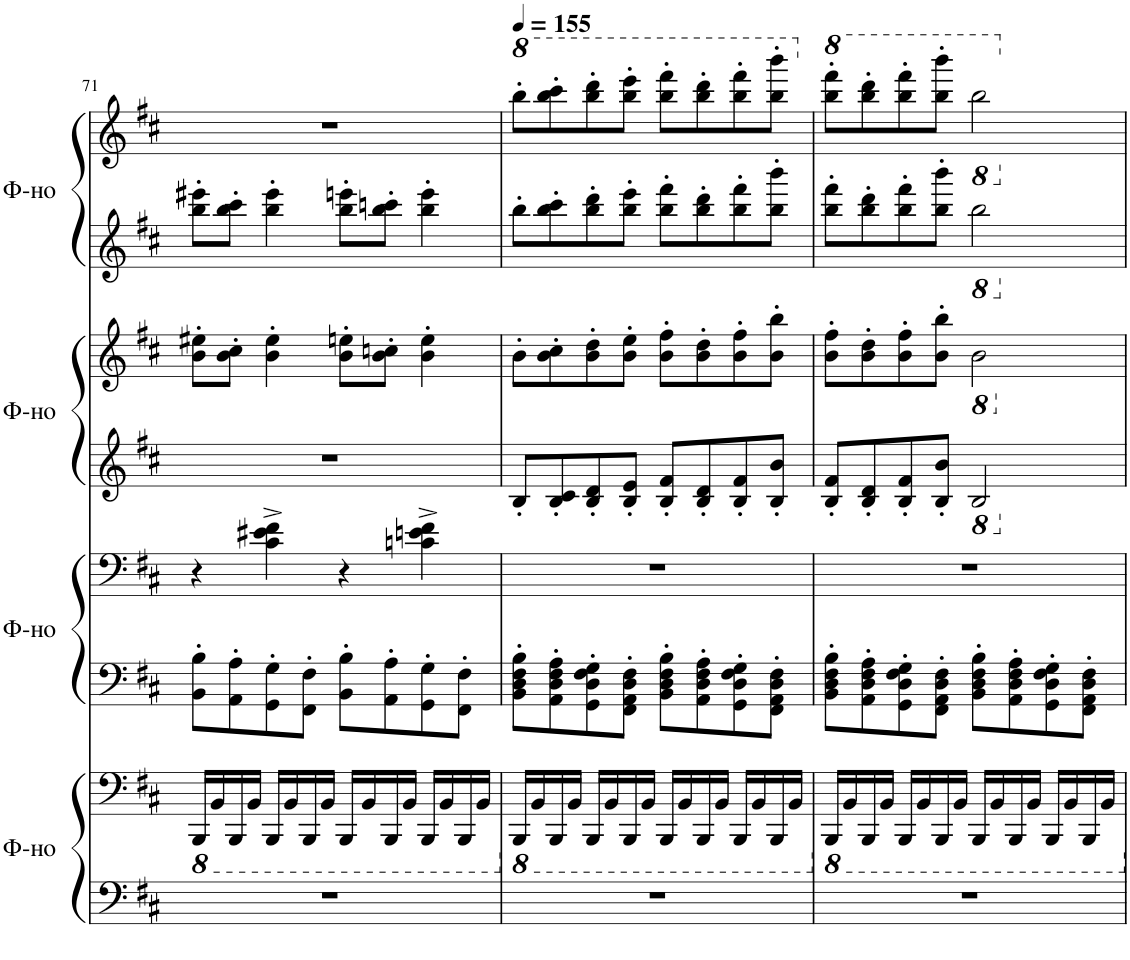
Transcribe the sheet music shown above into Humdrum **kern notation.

**kern	**kern	**kern	**kern	**kern	**kern	**kern	**kern
*part4	*part4	*part3	*part3	*part2	*part2	*part1	*part1
*staff8	*staff7	*staff6	*staff5	*staff4	*staff3	*staff2	*staff1
*I"Фортепиано	*	*I"Фортепиано	*	*I"Фортепиано	*	*I"Фортепиано	*
!!LO:PB:g=z
*clefF4	*clefF4	*clefF4	*clefF4	*clefG2	*clefG2	*clefG2	*clefG2
*k[f#c#]	*k[f#c#]	*k[f#c#]	*k[f#c#]	*k[f#c#]	*k[f#c#]	*k[f#c#]	*k[f#c#]
*M4/4	*M4/4	*M4/4	*M4/4	*M4/4	*M4/4	*M4/4	*M4/4
*met(c)	*met(c)	*met(c)	*met(c)	*met(c)	*met(c)	*met(c)	*met(c)
*	*8ba	*	*	*	*	*	*
=71	=71	=71	=71	=71	=71	=71	=71
1r	16BBBB/LL	8BB\' 8B\'L	4r	1r	8b\' 8ee#X\'L	8bb\' 8eee#X\'L	1r
.	16BBB/	.	.	.	.	.	.
.	16BBBB/	8AA\' 8A\'	.	.	8b\' 8cc#\'J	8bb\' 8ccc#\'J	.
.	16BBB/JJ	.	.	.	.	.	.
.	16BBBB/LL	8GG\' 8G\'	4c#\^ 4e#X\^ 4f#\^	.	4b\' 4ee#\'	4bb\' 4eee#\'	.
.	16BBB/	.	.	.	.	.	.
.	16BBBB/	8FF#\' 8F#\'J	.	.	.	.	.
.	16BBB/JJ	.	.	.	.	.	.
.	16BBBB/LL	8BB\' 8B\'L	4r	.	8b\' 8een\'L	8bb\' 8eeen\'L	.
.	16BBB/	.	.	.	.	.	.
.	16BBBB/	8AA\' 8A\'	.	.	8b\' 8ccn\'J	8bb\' 8cccn\'J	.
.	16BBB/JJ	.	.	.	.	.	.
.	16BBBB/LL	8GG\' 8G\'	4cn\^ 4en\^ 4f#\^	.	4b\' 4ee\'	4bb\' 4eee\'	.
.	16BBB/	.	.	.	.	.	.
.	16BBBB/	8FF#\' 8F#\'J	.	.	.	.	.
.	16BBB/JJ	.	.	.	.	.	.
=72	=72	=72	=72	=72	=72	=72	=72
*	*X8ba	*	*	*	*	*	*
*	*8ba	*	*	*	*	*	*
*	*	*	*	*	*	*	*8va
*	*	*	*	*	*	*	*MM155
1r	16BBBB/LL	8BB\' 8D\' 8F#\' 8B\'L	1r	8B'/L	8b'\L	8bb'\L	8bbb'\L
.	16BBB/	.	.	.	.	.	.
.	16BBBB/	8AA\' 8D\' 8F#\' 8A\'	.	8B/' 8c#/'	8b\' 8cc#\'	8bb\' 8ccc#\'	8bbb\' 8cccc#\'
.	16BBB/JJ	.	.	.	.	.	.
.	16BBBB/LL	8GG\' 8D\' 8F#\' 8G\'	.	8B/' 8d/'	8b\' 8dd\'	8bb\' 8ddd\'	8bbb\' 8dddd\'
.	16BBB/	.	.	.	.	.	.
.	16BBBB/	8FF#\' 8AA\' 8D\' 8F#\'J	.	8B/' 8e/'J	8b\' 8ee\'J	8bb\' 8eee\'J	8bbb\' 8eeee\'J
.	16BBB/JJ	.	.	.	.	.	.
.	16BBBB/LL	8BB\' 8D\' 8F#\' 8B\'L	.	8B/' 8f#/'L	8b\' 8ff#\'L	8bb\' 8fff#\'L	8bbb\' 8ffff#\'L
.	16BBB/	.	.	.	.	.	.
.	16BBBB/	8AA\' 8D\' 8F#\' 8A\'	.	8B/' 8d/'	8b\' 8dd\'	8bb\' 8ddd\'	8bbb\' 8dddd\'
.	16BBB/JJ	.	.	.	.	.	.
.	16BBBB/LL	8GG\' 8D\' 8F#\' 8G\'	.	8B/' 8f#/'	8b\' 8ff#\'	8bb\' 8fff#\'	8bbb\' 8ffff#\'
.	16BBB/	.	.	.	.	.	.
.	16BBBB/	8FF#\' 8AA\' 8D\' 8F#\'J	.	8B/' 8b/'J	8b\' 8bb\'J	8bb\' 8bbb\'J	8bbb\' 8bbbb\'J
.	16BBB/JJ	.	.	.	.	.	.
=73	=73	=73	=73	=73	=73	=73	=73
*	*X8ba	*	*	*	*	*	*
*	*8ba	*	*	*	*	*	*
*	*	*	*	*	*	*	*X8va
*	*	*	*	*	*	*	*8va
1r	16BBBB/LL	8BB\' 8D\' 8F#\' 8B\'L	1r	8B/' 8f#/'L	8b\' 8ff#\'L	8bb\' 8fff#\'L	8bbb\' 8ffff#\'L
.	16BBB/	.	.	.	.	.	.
.	16BBBB/	8AA\' 8D\' 8F#\' 8A\'	.	8B/' 8d/'	8b\' 8dd\'	8bb\' 8ddd\'	8bbb\' 8dddd\'
.	16BBB/JJ	.	.	.	.	.	.
.	16BBBB/LL	8GG\' 8D\' 8F#\' 8G\'	.	8B/' 8f#/'	8b\' 8ff#\'	8bb\' 8fff#\'	8bbb\' 8ffff#\'
.	16BBB/	.	.	.	.	.	.
.	16BBBB/	8FF#\' 8AA\' 8D\' 8F#\'J	.	8B/' 8b/'J	8b\' 8bb\'J	8bb\' 8bbb\'J	8bbb\' 8bbbb\'J
.	16BBB/JJ	.	.	.	.	.	.
*	*	*	*	*8ba	*	*	*
*	*	*	*	*	*8ba	*	*
*	*	*	*	*	*	*8ba	*
*	*	*	*	*	*	*	*8ba
.	16BBBB/LL	8BB\' 8D\' 8F#\' 8B\'L	.	2BB/	2B\	2b\	2b\
.	16BBB/	.	.	.	.	.	.
.	16BBBB/	8AA\' 8D\' 8F#\' 8A\'	.	.	.	.	.
.	16BBB/JJ	.	.	.	.	.	.
.	16BBBB/LL	8GG\' 8D\' 8F#\' 8G\'	.	.	.	.	.
.	16BBB/	.	.	.	.	.	.
.	16BBBB/	8FF#\' 8AA\' 8D\' 8F#\'J	.	.	.	.	.
.	16BBB/JJ	.	.	.	.	.	.
*	*X8ba	*	*	*	*	*	*
*	*	*	*	*	*	*	*X8ba
*	*	*	*	*	*	*	*X8va
*	*	*	*	*	*	*X8ba	*
*	*	*	*	*X8ba	*	*	*
*	*	*	*	*	*X8ba	*	*
=	=	=	=	=	=	=	=
*-	*-	*-	*-	*-	*-	*-	*-
